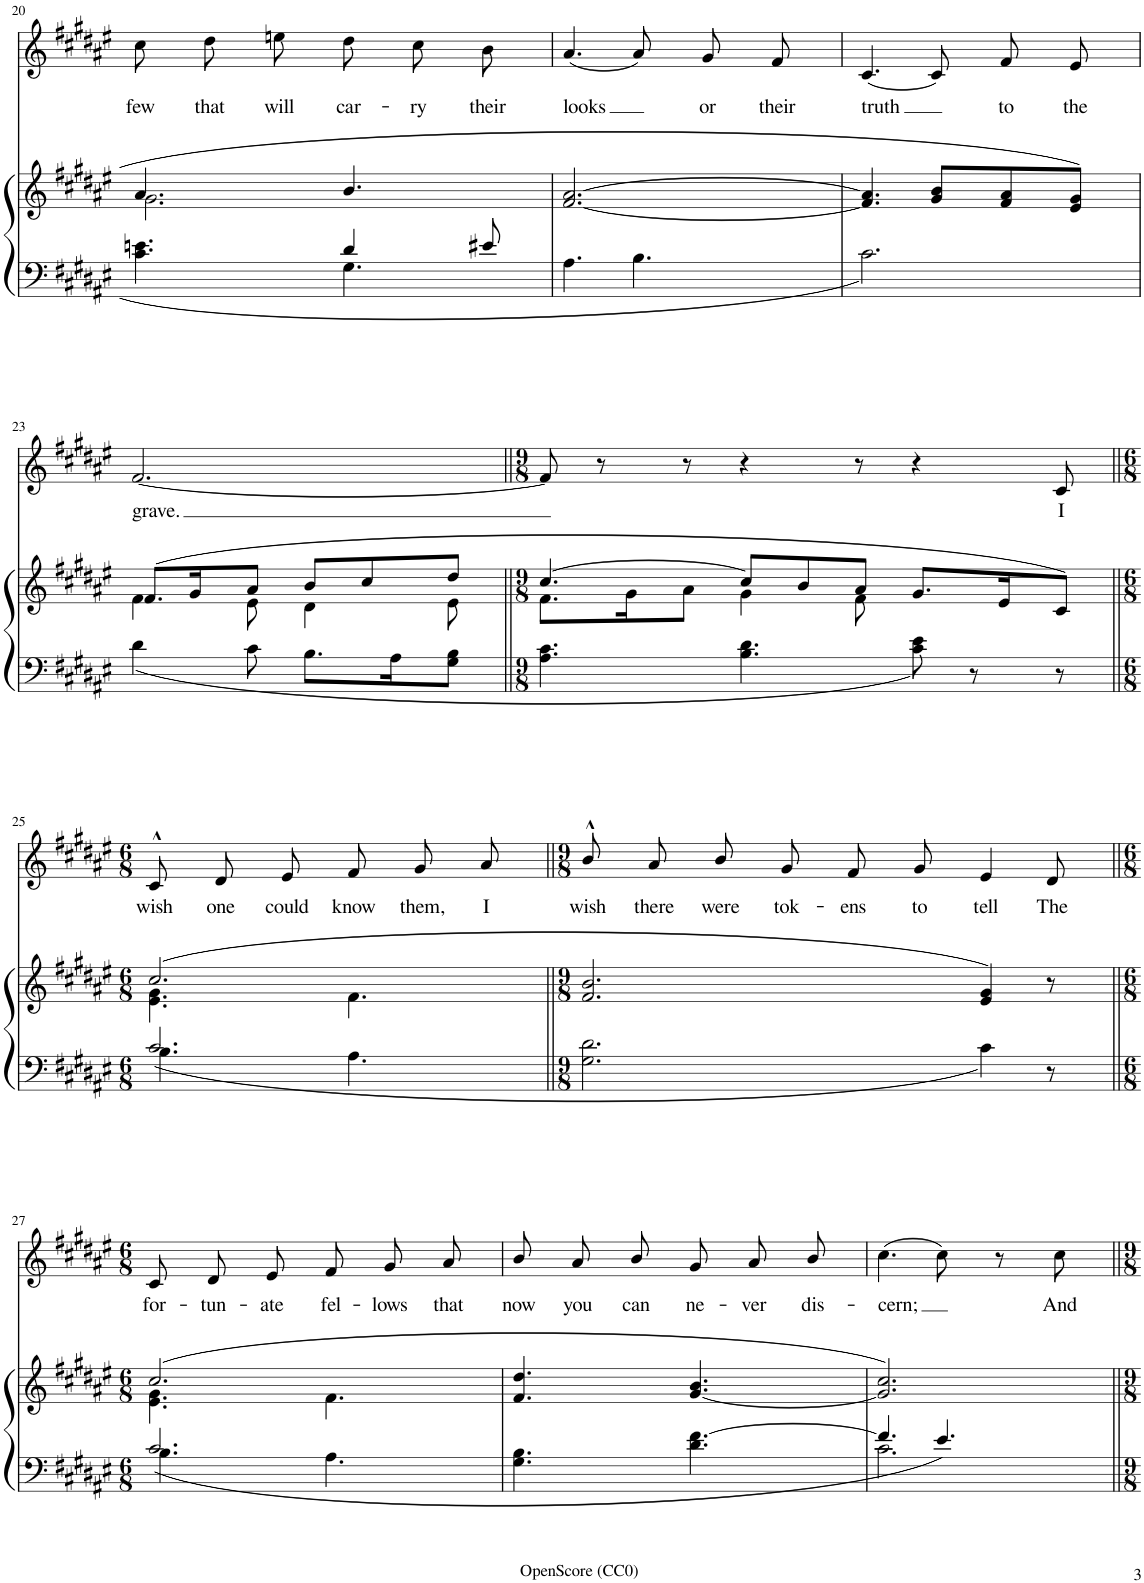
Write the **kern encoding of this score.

**kern	**kern	**kern	**text
*part2	*part2	*part1	*part1
*staff3	*staff2	*staff1	*staff1
*I"Piano	*	*I"Voice	*
*I'Pno	*	*	*
!!LO:PB:g=z
*clefF4	*clefG2	*clefG2	*
*k[f#c#g#d#a#e#]	*k[f#c#g#d#a#e#]	*k[f#c#g#d#a#e#]	*
*M6/8	*M6/8	*M6/8	*
=20	=20	=20	=20
*^	*^	*	*
!	!	!	!	!	!LO:LY:b
4.c#\ 4.en\	4.ryy	4.a#/	2.g#\	8cc#\L	few
!	!	!	!	!	!LO:LY:b
.	.	.	.	8dd#\	that
!	!	!	!	!	!LO:LY:b
.	.	.	.	8een\J	will
!	!	!	!	!	!LO:LY:b
4d#/	4.G#\	4.b/	.	8dd#\L	car-
!	!	!	!	!	!LO:LY:b
.	.	.	.	8cc#\	-ry
!	!	!	!	!	!LO:LY:b
8e#X/	.	.	.	8b\J	their
*v	*v	*	*	*	*
*	*v	*v	*	*
=21	=21	=21	=21
!	!	!	!LO:LY:b
4.A#\	[2.f#/ [2.a#/	[4.a#/	looks
4.B\	.	8a#/L]	.
!	!	!	!LO:LY:b
.	.	8g#/	or
!	!	!	!LO:LY:b
.	.	8f#/J	their
=22	=22	=22	=22
!	!	!	!LO:LY:b
2.c#\	4.f#/] 4.a#/]	[4.c#/	truth
.	8g#/ 8b/L	8c#/L]	.
!	!	!	!LO:LY:b
.	8f#/ 8a#/	8f#/	to
!	!	!	!LO:LY:b
.	8e#/ 8g#/J	8e#/J	the
!!LO:LB:g=z
=23	=23	=23	=23
*	*^	*	*
!	!	!	!	!LO:LY:b
4d#\	(8.f#/L	4f#\	[2.f#/	grave.
.	16g#/K	.	.	.
8c#\	8a#/J	8e#\	.	.
8.B\L	8b/L	4d#\	.	.
.	8cc#/	.	.	.
16A#\K	.	.	.	.
8G#\ 8B\J	8dd#/J	8e#\	.	.
=24||	=24||	=24||	=24||	=24||
*M9/8	*M9/8	*	*M9/8	*
4.A#\ 4.c#\	[4.cc#/	8.f#\L	8f#/]	.
.	.	.	8r	.
.	.	16g#\K	.	.
.	.	8a#\J	8r	.
4.B\ 4.d#\	8cc#/L]	4g#\	4r	.
.	8b/	.	.	.
.	8a#/J	8f#\	8r	.
8c#\ 8e#\	8.g#/L	4.ryy	4r	.
8r	.	.	.	.
.	16e#/K	.	.	.
!	!	!	!	!LO:LY:b
8r	8c#/J)	.	8c#/	I
!!LO:LB:g=z
=25||	=25||	=25||	=25||	=25||
*M6/8	*M6/8	*	*M6/8	*
*^	*	*	*	*
!	!	!	!	!	!LO:LY:b
2.c#/	4.B\	(2.cc#/	4.e#\ 4.g#\	8c#^^/L	wish
!	!	!	!	!	!LO:LY:b
.	.	.	.	8d#/	one
!	!	!	!	!	!LO:LY:b
.	.	.	.	8e#/J	could
!	!	!	!	!	!LO:LY:b
.	4.A#\	.	4.f#\	8f#/L	know
!	!	!	!	!	!LO:LY:b
.	.	.	.	8g#/	them,
!	!	!	!	!	!LO:LY:b
.	.	.	.	8a#/J	I
*v	*v	*	*	*	*
*	*v	*v	*	*
=26||	=26||	=26||	=26||
*M9/8	*M9/8	*M9/8	*
!	!	!	!LO:LY:b
2.G#\ 2.d#\	2.f#/ 2.b/	8b^^/L	wish
!	!	!	!LO:LY:b
.	.	8a#/	there
!	!	!	!LO:LY:b
.	.	8b/J	were
!	!	!	!LO:LY:b
.	.	8g#/L	tok-
!	!	!	!LO:LY:b
.	.	8f#/	-ens
!	!	!	!LO:LY:b
.	.	8g#/J	to
!	!	!	!LO:LY:b
4c#\	4e#/ 4g#/)	4e#/	tell
!	!	!	!LO:LY:b
8r	8r	8d#/	The
!!LO:LB:g=z
=27||	=27||	=27||	=27||
*M6/8	*M6/8	*M6/8	*
*^	*^	*	*
!	!	!	!	!	!LO:LY:b
2.c#/	4.B\	(2.cc#/	4.e#\ 4.g#\	8c#/L	for-
!	!	!	!	!	!LO:LY:b
.	.	.	.	8d#/	-tun-
!	!	!	!	!	!LO:LY:b
.	.	.	.	8e#/J	-ate
!	!	!	!	!	!LO:LY:b
.	4.A#\	.	4.f#\	8f#/L	fel-
!	!	!	!	!	!LO:LY:b
.	.	.	.	8g#/	-lows
!	!	!	!	!	!LO:LY:b
.	.	.	.	8a#/J	that
*v	*v	*	*	*	*
*	*v	*v	*	*
=28	=28	=28	=28
!	!	!	!LO:LY:b
4.G#\ 4.B\	4.f#/ 4.dd#/	8b/L	now
!	!	!	!LO:LY:b
.	.	8a#/	you
!	!	!	!LO:LY:b
.	.	8b/J	can
!	!	!	!LO:LY:b
4.d#\ [>4.f#\	[4.g#/ 4.b/	8g#/L	ne-
!	!	!	!LO:LY:b
.	.	8a#/	-ver
!	!	!	!LO:LY:b
.	.	8b/J	dis-
=29	=29	=29	=29
*^	*	*	*
!	!	!	!	!LO:LY:b
4.f#/]	2.c#\	2.g#/] 2.cc#/)	[4.cc#\	-cern;
4.e#/	.	.	8cc#\]	.
.	.	.	8r	.
!	!	!	!	!LO:LY:b
.	.	.	8cc#\	And
*v	*v	*	*	*
=||	=||	=||	=||
*-	*-	*-	*-
